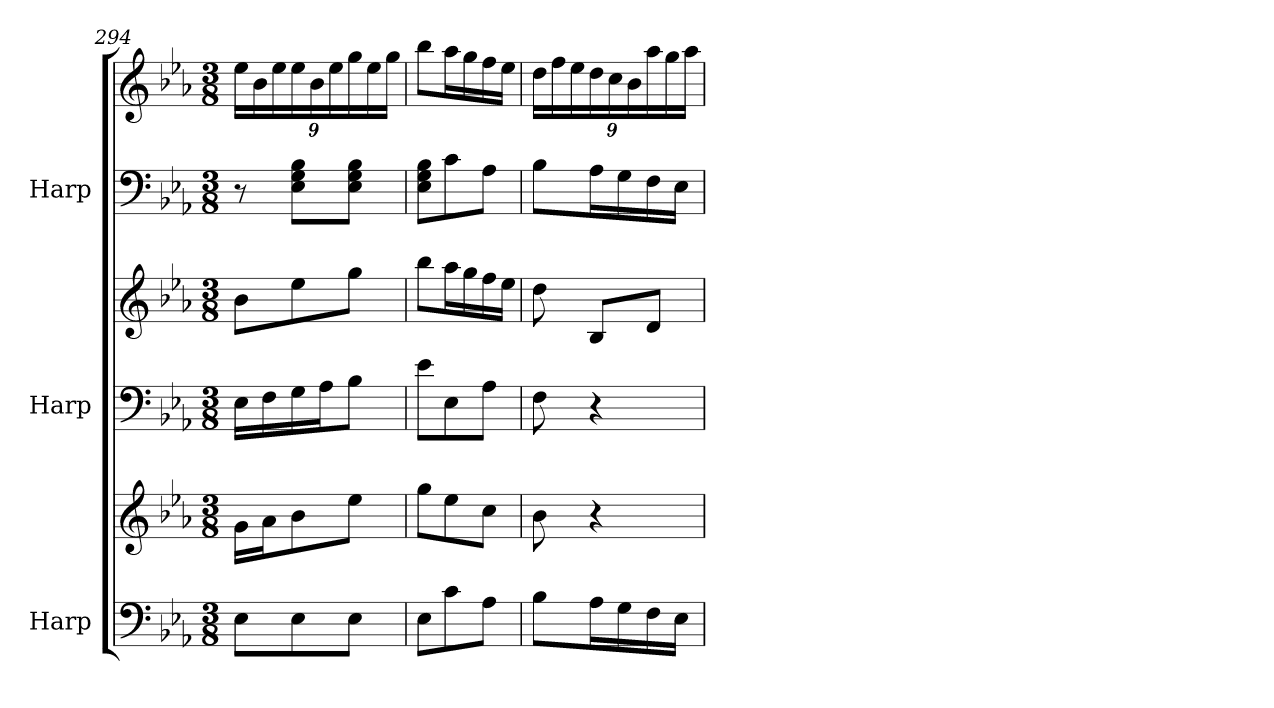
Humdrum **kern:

**kern	**kern	**kern	**kern	**kern	**kern
*part3	*part3	*part2	*part2	*part1	*part1
*staff6	*staff5	*staff4	*staff3	*staff2	*staff1
*I"Harp	*	*I"Harp	*	*I"Harp	*
*I'Hp	*	*I'Hp	*	*I'Hp	*
*clefF4	*clefG2	*clefF4	*clefG2	*clefF4	*clefG2
*k[b-e-a-]	*k[b-e-a-]	*k[b-e-a-]	*k[b-e-a-]	*k[b-e-a-]	*k[b-e-a-]
*M3/8	*M3/8	*M3/8	*M3/8	*M3/8	*M3/8
*	*	*	*	*	*Xbrackettup
=294	=294	=294	=294	=294	=294
8E-\L	16g\LL	16E-\LL	8b-\L	8r	24ee-\LL
.	.	.	.	.	24b-\
.	16a-\J	16F\	.	.	.
.	.	.	.	.	24ee-\
8E-\	8b-\	16G\	8ee-\	8E-\ 8G\ 8B-\L	24ee-\
.	.	.	.	.	24b-\
.	.	16A-\J	.	.	.
.	.	.	.	.	24ee-\
8E-\J	8ee-\J	8B-\J	8gg\J	8E-\ 8G\ 8B-\J	24gg\
.	.	.	.	.	24ee-\
.	.	.	.	.	24gg\JJ
=295	=295	=295	=295	=295	=295
8E-\L	8gg\L	8e-\L	8bb-\L	8E-\ 8G\ 8B-\L	8bb-\L
8c\	8ee-\	8E-\	16aa-\L	8c\	16aa-\L
.	.	.	16gg\	.	16gg\
8A-\J	8cc\J	8A-\J	16ff\	8A-\J	16ff\
.	.	.	16ee-\JJ	.	16ee-\JJ
!!LO:LB:g=z
=296	=296	=296	=296	=296	=296
8B-\L	8b-\	8F\	8dd\	8B-\L	24dd\LL
.	.	.	.	.	24ff\
.	.	.	.	.	24ee-\
16A-\L	4r	4r	8B-/L	16A-\L	24dd\
.	.	.	.	.	24cc\
16G\	.	.	.	16G\	.
.	.	.	.	.	24b-\
16F\	.	.	8d/J	16F\	24aa-\
.	.	.	.	.	24gg\
16E-\JJ	.	.	.	16E-\JJ	.
.	.	.	.	.	24aa-\JJ
=	=	=	=	=	=
*-	*-	*-	*-	*-	*-
